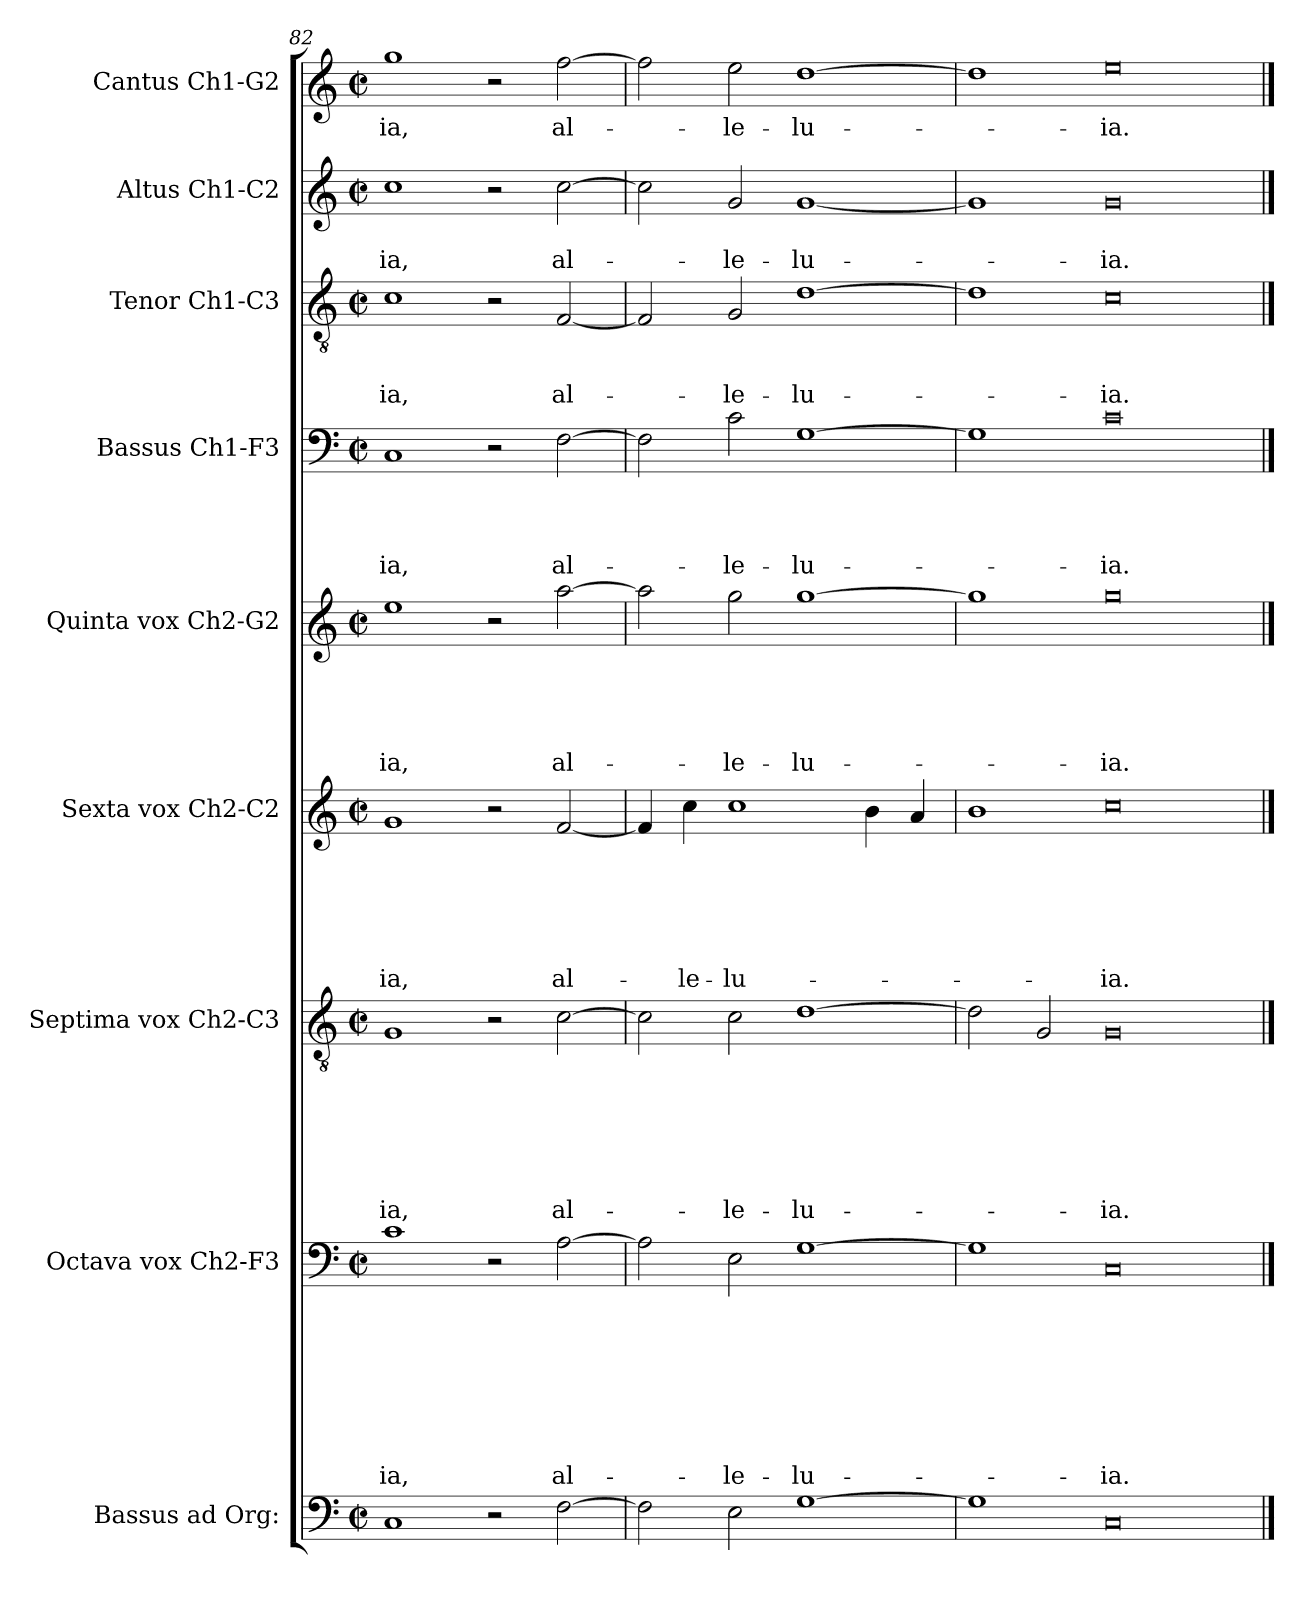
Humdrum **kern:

**kern	**kern	**text	**text	**text	**text	**text	**text	**text	**text	**kern	**text	**text	**text	**text	**text	**text	**text	**kern	**text	**text	**text	**text	**text	**text	**kern	**text	**text	**text	**text	**text	**kern	**text	**text	**text	**text	**kern	**text	**text	**text	**kern	**text	**text	**kern	**text
*part9	*part8	*part8	*part8	*part8	*part8	*part8	*part8	*part8	*part8	*part7	*part7	*part7	*part7	*part7	*part7	*part7	*part7	*part6	*part6	*part6	*part6	*part6	*part6	*part6	*part5	*part5	*part5	*part5	*part5	*part5	*part4	*part4	*part4	*part4	*part4	*part3	*part3	*part3	*part3	*part2	*part2	*part2	*part1	*part1
*staff9	*staff8	*staff8	*staff8	*staff8	*staff8	*staff8	*staff8	*staff8	*staff8	*staff7	*staff7	*staff7	*staff7	*staff7	*staff7	*staff7	*staff7	*staff6	*staff6	*staff6	*staff6	*staff6	*staff6	*staff6	*staff5	*staff5	*staff5	*staff5	*staff5	*staff5	*staff4	*staff4	*staff4	*staff4	*staff4	*staff3	*staff3	*staff3	*staff3	*staff2	*staff2	*staff2	*staff1	*staff1
*I"Bassus ad Org:	*I"Octava vox Ch2-F3	*	*	*	*	*	*	*	*	*I"Septima vox Ch2-C3	*	*	*	*	*	*	*	*I"Sexta vox Ch2-C2	*	*	*	*	*	*	*I"Quinta vox Ch2-G2	*	*	*	*	*	*I"Bassus Ch1-F3	*	*	*	*	*I"Tenor Ch1-C3	*	*	*	*I"Altus Ch1-C2	*	*	*I"Cantus Ch1-G2	*
*	*	*	*	*	*	*	*	*	*	*	*	*	*	*	*	*	*	*	*	*	*	*	*	*	*	*	*	*	*	*	*I'B	*	*	*	*	*I'T	*	*	*	*I'A	*	*	*I'C	*
*clefF4	*clefF4	*	*	*	*	*	*	*	*	*clefGv2	*	*	*	*	*	*	*	*clefG2	*	*	*	*	*	*	*clefG2	*	*	*	*	*	*clefF4	*	*	*	*	*clefGv2	*	*	*	*clefG2	*	*	*clefG2	*
*k[]	*k[]	*	*	*	*	*	*	*	*	*k[]	*	*	*	*	*	*	*	*k[]	*	*	*	*	*	*	*k[]	*	*	*	*	*	*k[]	*	*	*	*	*k[]	*	*	*	*k[]	*	*	*k[]	*
*C:	*C:	*	*	*	*	*	*	*	*	*C:	*	*	*	*	*	*	*	*C:	*	*	*	*	*	*	*C:	*	*	*	*	*	*C:	*	*	*	*	*C:	*	*	*	*C:	*	*	*C:	*
*M2/2	*M2/2	*	*	*	*	*	*	*	*	*M2/2	*	*	*	*	*	*	*	*M2/2	*	*	*	*	*	*	*M2/2	*	*	*	*	*	*M2/2	*	*	*	*	*M2/2	*	*	*	*M2/2	*	*	*M2/2	*
*met(c|)	*met(c|)	*	*	*	*	*	*	*	*	*met(c|)	*	*	*	*	*	*	*	*met(c|)	*	*	*	*	*	*	*met(c|)	*	*	*	*	*	*met(c|)	*	*	*	*	*met(c|)	*	*	*	*met(c|)	*	*	*met(c|)	*
=82	=82	=82	=82	=82	=82	=82	=82	=82	=82	=82	=82	=82	=82	=82	=82	=82	=82	=82	=82	=82	=82	=82	=82	=82	=82	=82	=82	=82	=82	=82	=82	=82	=82	=82	=82	=82	=82	=82	=82	=82	=82	=82	=82	=82
!	!	!	!	!	!	!	!	!	!LO:LY:b	!	!	!	!	!	!	!	!LO:LY:b	!	!	!	!	!	!	!LO:LY:b	!	!	!	!	!	!LO:LY:b	!	!	!	!	!LO:LY:b	!	!	!	!LO:LY:b	!	!	!LO:LY:b	!	!LO:LY:b
1C	1c	.	.	.	.	.	.	.	-ia,	1G	.	.	.	.	.	.	-ia,	1g	.	.	.	.	.	-ia,	1ee	.	.	.	.	-ia,	1C	.	.	.	-ia,	1c	.	.	-ia,	1cc	.	-ia,	1gg	-ia,
2r	2r	.	.	.	.	.	.	.	.	2r	.	.	.	.	.	.	.	2r	.	.	.	.	.	.	2r	.	.	.	.	.	2r	.	.	.	.	2r	.	.	.	2r	.	.	2r	.
!	!	!	!	!	!	!	!	!	!LO:LY:b	!	!	!	!	!	!	!	!LO:LY:b	!	!	!	!	!	!	!LO:LY:b	!	!	!	!	!	!LO:LY:b	!	!	!	!	!LO:LY:b	!	!	!	!LO:LY:b	!	!	!LO:LY:b	!	!LO:LY:b
[2F\	[2A\	.	.	.	.	.	.	.	al-	[2c\	.	.	.	.	.	.	al-	[2f/	.	.	.	.	.	al-	[2aa\	.	.	.	.	al-	[2F\	.	.	.	al-	[2F/	.	.	al-	[2cc\	.	al-	[2ff\	al-
=83	=83	=83	=83	=83	=83	=83	=83	=83	=83	=83	=83	=83	=83	=83	=83	=83	=83	=83	=83	=83	=83	=83	=83	=83	=83	=83	=83	=83	=83	=83	=83	=83	=83	=83	=83	=83	=83	=83	=83	=83	=83	=83	=83	=83
2F\]	2A\]	.	.	.	.	.	.	.	.	2c\]	.	.	.	.	.	.	.	4f/]	.	.	.	.	.	.	2aa\]	.	.	.	.	.	2F\]	.	.	.	.	2F/]	.	.	.	2cc\]	.	.	2ff\]	.
!	!	!	!	!	!	!	!	!	!	!	!	!	!	!	!	!	!	!	!	!	!	!	!	!LO:LY:b	!	!	!	!	!	!	!	!	!	!	!	!	!	!	!	!	!	!	!	!
.	.	.	.	.	.	.	.	.	.	.	.	.	.	.	.	.	.	4cc\	.	.	.	.	.	-le-	.	.	.	.	.	.	.	.	.	.	.	.	.	.	.	.	.	.	.	.
!	!	!	!	!	!	!	!	!	!LO:LY:b	!	!	!	!	!	!	!	!LO:LY:b	!	!	!	!	!	!	!LO:LY:b	!	!	!	!	!	!LO:LY:b	!	!	!	!	!LO:LY:b	!	!	!	!LO:LY:b	!	!	!LO:LY:b	!	!LO:LY:b
2E\	2E\	.	.	.	.	.	.	.	-le-	2c\	.	.	.	.	.	.	-le-	1cc	.	.	.	.	.	-lu-	2gg\	.	.	.	.	-le-	2c\	.	.	.	-le-	2G/	.	.	-le-	2g/	.	-le-	2ee\	-le-
!	!	!	!	!	!	!	!	!	!LO:LY:b	!	!	!	!	!	!	!	!LO:LY:b	!	!	!	!	!	!	!	!	!	!	!	!	!LO:LY:b	!	!	!	!	!LO:LY:b	!	!	!	!LO:LY:b	!	!	!LO:LY:b	!	!LO:LY:b
[1G	[1G	.	.	.	.	.	.	.	-lu-	[1d	.	.	.	.	.	.	-lu-	.	.	.	.	.	.	.	[1gg	.	.	.	.	-lu-	[1G	.	.	.	-lu-	[1d	.	.	-lu-	[1g	.	-lu-	[1dd	-lu-
.	.	.	.	.	.	.	.	.	.	.	.	.	.	.	.	.	.	4b\	.	.	.	.	.	.	.	.	.	.	.	.	.	.	.	.	.	.	.	.	.	.	.	.	.	.
.	.	.	.	.	.	.	.	.	.	.	.	.	.	.	.	.	.	4a/	.	.	.	.	.	.	.	.	.	.	.	.	.	.	.	.	.	.	.	.	.	.	.	.	.	.
=84	=84	=84	=84	=84	=84	=84	=84	=84	=84	=84	=84	=84	=84	=84	=84	=84	=84	=84	=84	=84	=84	=84	=84	=84	=84	=84	=84	=84	=84	=84	=84	=84	=84	=84	=84	=84	=84	=84	=84	=84	=84	=84	=84	=84
1G]	1G]	.	.	.	.	.	.	.	.	2d\]	.	.	.	.	.	.	.	1b	.	.	.	.	.	.	1gg]	.	.	.	.	.	1G]	.	.	.	.	1d]	.	.	.	1g]	.	.	1dd]	.
.	.	.	.	.	.	.	.	.	.	2G/	.	.	.	.	.	.	.	.	.	.	.	.	.	.	.	.	.	.	.	.	.	.	.	.	.	.	.	.	.	.	.	.	.	.
!	!	!	!	!	!	!	!	!	!LO:LY:b	!	!	!	!	!	!	!	!LO:LY:b	!	!	!	!	!	!	!LO:LY:b	!	!	!	!	!	!LO:LY:b	!	!	!	!	!LO:LY:b	!	!	!	!LO:LY:b	!	!	!LO:LY:b	!	!LO:LY:b
0C	0C	.	.	.	.	.	.	.	-ia.	0G	.	.	.	.	.	.	-ia.	0cc	.	.	.	.	.	-ia.	0gg	.	.	.	.	-ia.	0c	.	.	.	-ia.	0c	.	.	-ia.	0g	.	-ia.	0ee	-ia.
==	==	==	==	==	==	==	==	==	==	==	==	==	==	==	==	==	==	==	==	==	==	==	==	==	==	==	==	==	==	==	==	==	==	==	==	==	==	==	==	==	==	==	==	==
*-	*-	*-	*-	*-	*-	*-	*-	*-	*-	*-	*-	*-	*-	*-	*-	*-	*-	*-	*-	*-	*-	*-	*-	*-	*-	*-	*-	*-	*-	*-	*-	*-	*-	*-	*-	*-	*-	*-	*-	*-	*-	*-	*-	*-
